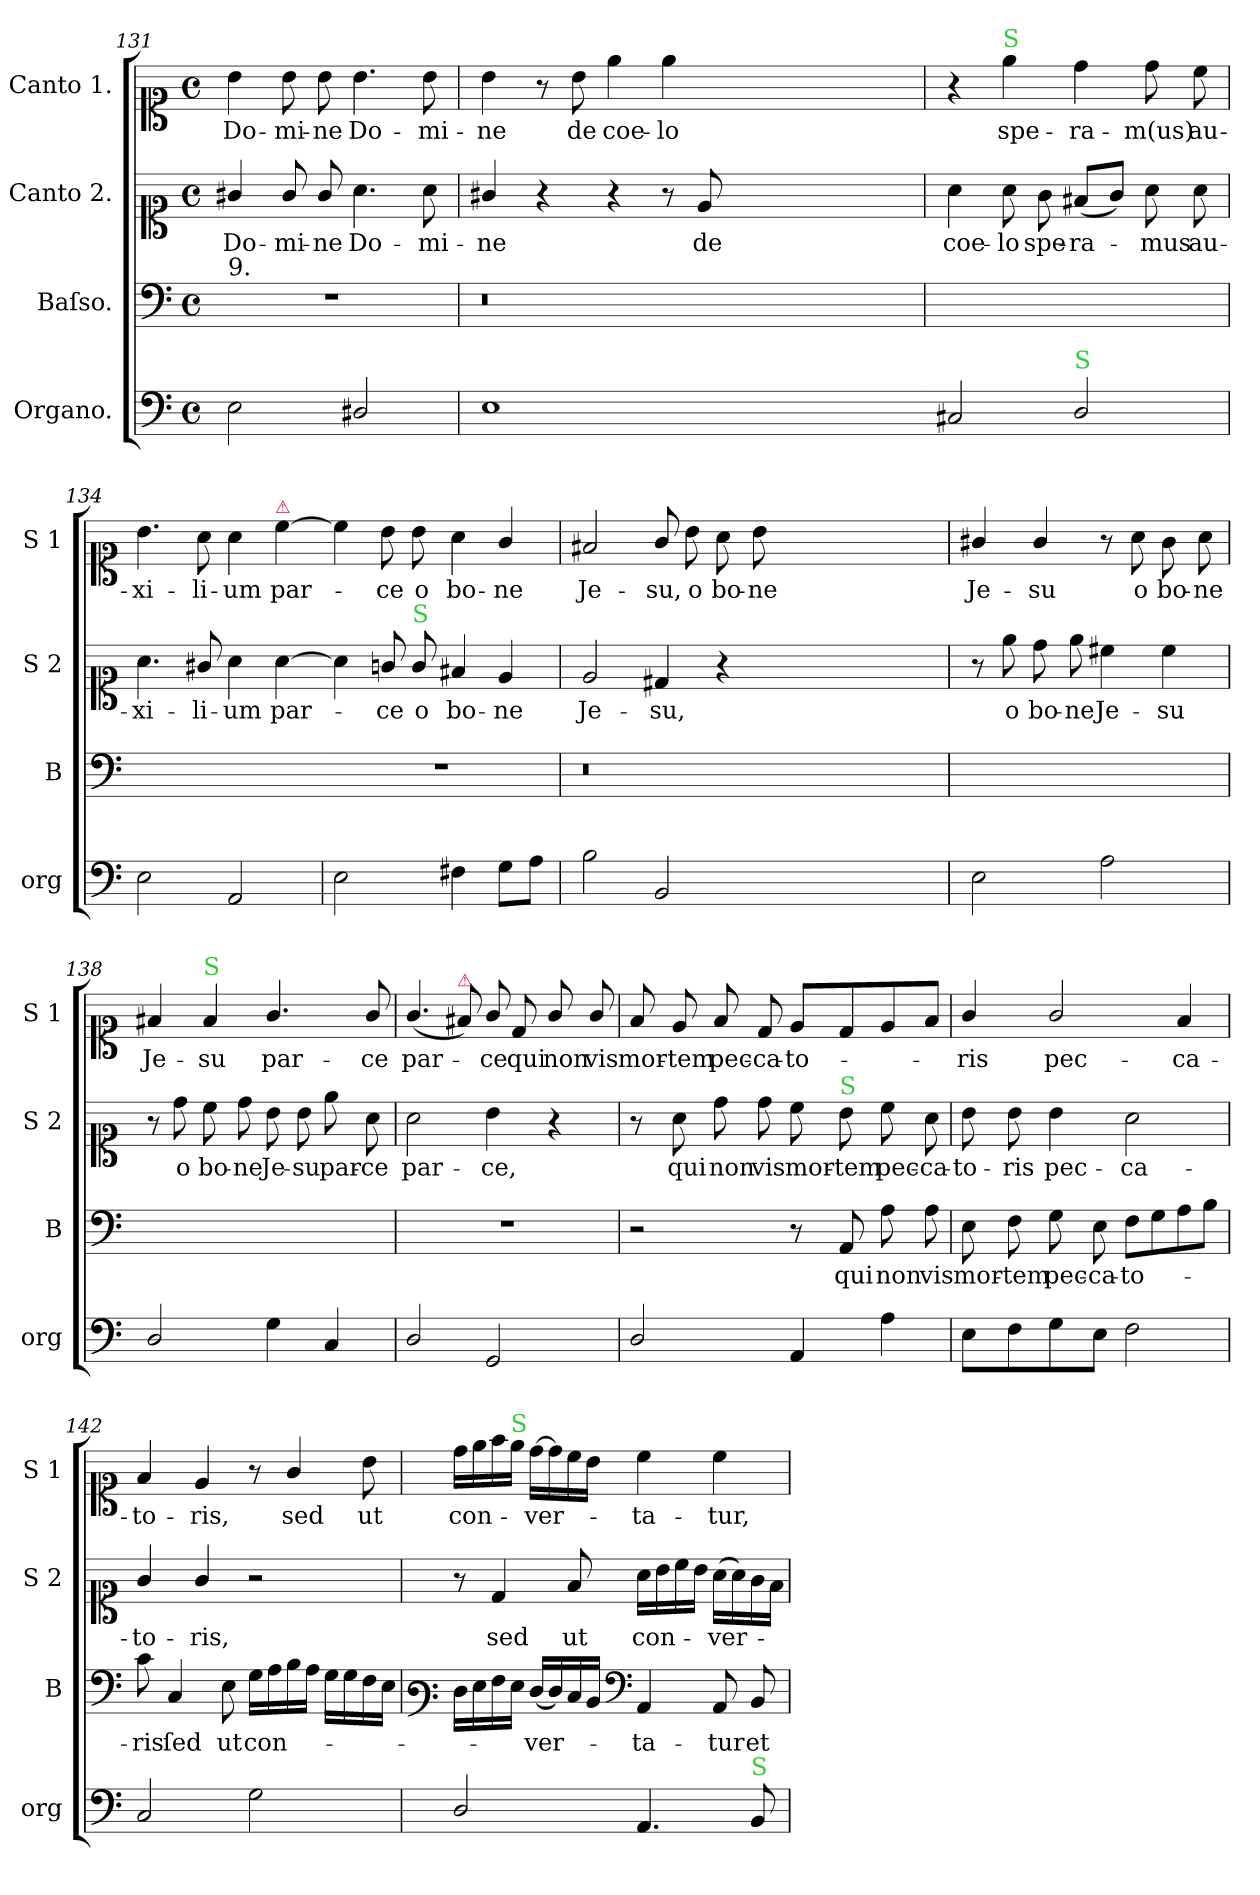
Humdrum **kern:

**kern	**kern	**text	**kern	**text	**kern	**text
*part4	*part3	*part3	*part2	*part2	*part1	*part1
*staff4	*staff3	*staff3	*staff2	*staff2	*staff1	*staff1
*I"Organo.	*I"Baſso.	*	*I"Canto 2.	*	*I"Canto 1.	*
*I'org	*I'B	*	*I'S 2	*	*I'S 1	*
*clefF4	*clefF4	*	*clefC1	*	*clefC1	*
*k[]	*k[]	*	*k[]	*	*k[]	*
*M4/4	*M4/4	*	*M4/4	*	*M4/4	*
*met(c)	*met(c)	*	*met(c)	*	*met(c)	*
=131	=131	=131	=131	=131	=131	=131
!	!LO:TX:a:t=9.	!	!	!	!	!
2E\	1r	.	4g#X/	Do-	4b\	Do-
.	.	.	8g#/	-mi-	8b\	-mi-
.	.	.	8g#/	-ne	8b\	-ne
!	!	!	!	!LO:LY:i	!	!LO:LY:i
2D#X/	.	.	4.a\	Do-	4.b\	Do-
!	!	!	!	!LO:LY:i	!	!LO:LY:i
.	.	.	8a\	-mi-	8b\	-mi-
=132	=132	=132	=132	=132	=132	=132
!	!	!	!	!LO:LY:i	!	!LO:LY:i
1E\	0.r	.	4g#X/	-ne	4b\	-ne
.	.	.	4r	.	8r	.
.	.	.	.	.	8b\	de
.	.	.	4r	.	4ee\	coe-
.	.	.	8r	.	4ee\	-lo
.	.	.	8e/	de	.	.
0ryy	.	.	0ryy	.	0ryy	.
=133-	=133	=133	=133	=133	=133	=133
2C#X/	1ryy	.	4a\	coe-	4r	.
!	!	!	!	!	!LO:TX:a:color=limegreen:t=S	!
.	.	.	8a\	-lo	4ee\	spe-
.	.	.	8g\	spe-	.	.
!LO:TX:a:color=limegreen:t=S	!	!	!	!	!	!
2D/	.	.	(8f#X/L	-ra-	4dd\	-ra-
.	.	.	8g/J)	.	.	.
.	.	.	8a\	-mus	8dd\	-m(us)
.	.	.	8a\	au-	8cc\	au-
=134	=134	=134	=134	=134	=134	=134
2E\	1ryy	.	4.a\	-xi-	4.b\	-xi-
.	.	.	8g#X/	-li-	8a\	-li-
2AA/	.	.	4a\	-um	4a\	-um
!	!	!	!	!	!LO:TX:a:color=crimson:t=⚠	!
.	.	.	[4a\	par-	[4cc\	par-
=135	=135	=135-	=135-	=135-	=135-	=135-
2E\	1r	.	4a\]	.	4cc\]	.
.	.	.	8gn/	-ce	8b\	-ce
!	!	!	!LO:TX:a:color=limegreen:t=S	!	!	!
.	.	.	8g/	o	8b\	o
4F#X\	.	.	4f#X/	bo-	4a\	bo-
8G\L	.	.	4e/	-ne	4g/	-ne
8A\J	.	.	.	.	.	.
=136	=136	=136	=136	=136	=136	=136
2B\	0.r	.	2e/	Je-	2f#X/	Je-
2BB/	.	.	4d#X/	-su,	8g/	-su,
.	.	.	.	.	8b\	o
.	.	.	4r	.	8a\	bo-
.	.	.	.	.	8b\	-ne
0ryy	.	.	0ryy	.	0ryy	.
=137	=137	=137	=137	=137	=137	=137
2E\	1ryy	.	8r	.	4g#X/	Je-
.	.	.	8ee\	o	.	.
.	.	.	8dd\	bo-	4g#/	-su
.	.	.	8ee\	-ne	.	.
2A\	.	.	4cc#X\	Je-	8r	.
!	!	!	!	!	!	!LO:LY:i
.	.	.	.	.	8a\	o
!	!	!	!	!	!	!LO:LY:i
.	.	.	4cc#\	-su	8g#\	bo-
!	!	!	!	!	!	!LO:LY:i
.	.	.	.	.	8a\	-ne
=138	=138	=138	=138	=138	=138	=138
!	!	!	!	!	!	!LO:LY:i
2D/	1ryy	.	8r	.	4f#X/	Je-
!	!	!	!	!LO:LY:i	!	!
.	.	.	8dd\	o	.	.
!	!	!	!	!	!LO:TX:a:color=limegreen:t=S	!
!	!	!	!	!LO:LY:i	!	!LO:LY:i
.	.	.	8cc\	bo-	4f#/	-su
!	!	!	!	!LO:LY:i	!	!
.	.	.	8dd\	-ne	.	.
!	!	!	!	!LO:LY:i	!	!
4G\	.	.	8b\	Je-	4.g/	par-
!	!	!	!	!LO:LY:i	!	!
.	.	.	8b\	-su	.	.
4C/	.	.	8ee\	par-	.	.
.	.	.	8a\	-ce	8g/	-ce
=139	=139	=139	=139	=139	=139	=139
2D/	1r	.	2a\	par-	(4.g/	par-
!	!	!	!	!	!LO:TX:a:color=crimson:t=⚠	!
.	.	.	.	.	8f#X/)	.
2GG/	.	.	4b\	-ce,	8g/	-ce
.	.	.	.	.	8d/	qui
.	.	.	4r	.	8g/	non
.	.	.	.	.	8g/	vis
=140	=140	=140	=140	=140	=140	=140
2D/	2r	.	8r	.	8f/	mor-
.	.	.	8a\	qui	8e/	-tem
.	.	.	8dd\	non	8f/	pec-
.	.	.	8dd\	vis	8d/	-ca-
4AA/	8r	.	8cc\	mor-	8e/L	-to-
!	!	!	!LO:TX:a:color=limegreen:t=S	!	!	!
.	8AA/	qui	8b\	-tem	8d/	.
4A\	8A\	non	8cc\	pec-	8e/	.
.	8A\	vis	8a\	-ca-	8f/J	.
=141	=141	=141	=141	=141	=141	=141
8E\L	8E\	mor-	8b\	-to-	4g/	-ris
8F\	8F\	-tem	8b\	-ris	.	.
8G\	8G\	pec-	4b\	pec-	2g/	pec-
8E\J	8E\	-ca-	.	.	.	.
2F\	8F\L	-to-	2a\	-ca-	.	.
.	8G\	.	.	.	.	.
.	8A\	.	.	.	4f/	-ca-
.	8B\J	.	.	.	.	.
=142	=142	=142	=142	=142	=142	=142
2C/	8c\	-ris	4g/	-to-	4f/	-to-
.	4C/	ſed	.	.	.	.
.	.	.	4g/	-ris,	4e/	-ris,
.	8E\	ut	.	.	.	.
2G\	16G\LL	con-	2r	.	8r	.
.	16A\	.	.	.	.	.
.	16B\	.	.	.	4g/	sed
.	16A\JJ	.	.	.	.	.
.	16G\LL	.	.	.	.	.
.	16G\	.	.	.	.	.
.	16F\	.	.	.	8b\	ut
.	16E\JJ	.	.	.	.	.
=143	=143	=143	=143	=143	=143	=143
*	*clefF3	*	*	*	*	*
2D/	16F\LL	.	8r	.	16dd\LL	con-
.	16G\	.	.	.	16ee\	.
.	16A\	.	4d/	sed	16ff\	.
!	!	!	!	!	!LO:TX:a:color=limegreen:t=S	!
.	16G\JJ	.	.	.	16ee\JJ	.
.	(16F/LL	-ver-	.	.	[16dd\LL	-ver-
.	16F/)	.	.	.	16dd\]	.
.	16E/	.	8f/	ut	16cc\	.
.	16D/JJ	.	.	.	16b\JJ	.
*	*clefF4	*	*	*	*	*
4.AA/	4AA/	-ta-	16a\LL	con-	4cc\	-ta-
.	.	.	16b\	.	.	.
.	.	.	16cc\	.	.	.
.	.	.	16b\JJ	.	.	.
.	8AA/	-tur	(16a\LL	-ver-	4cc\	-tur,
.	.	.	16a\)	.	.	.
!LO:TX:a:color=limegreen:t=S	!	!	!	!	!	!
8BB/	8BB/	et	16g\	.	.	.
.	.	.	16f\JJ	.	.	.
=	=	=	=	=	=	=
*-	*-	*-	*-	*-	*-	*-
